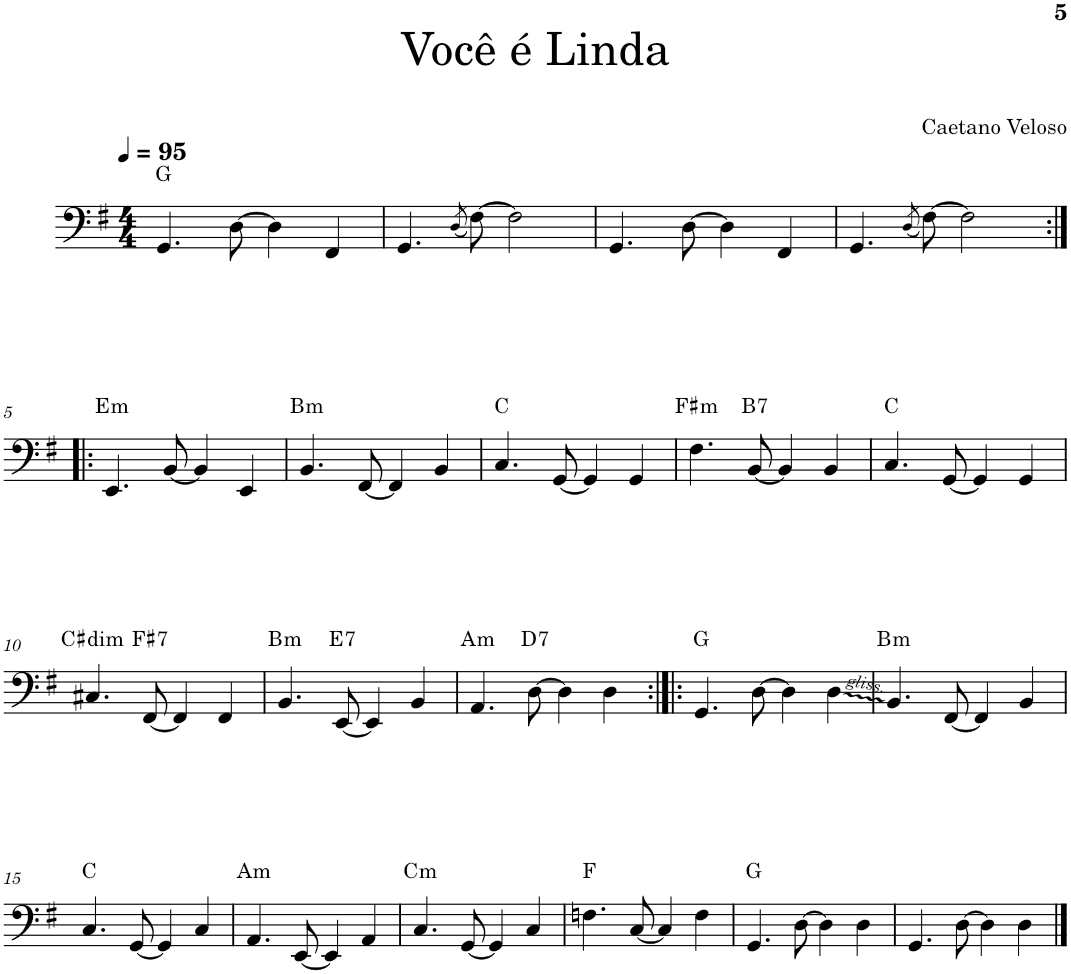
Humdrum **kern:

**kern	**harte
*part1	*part1
*staff1	*
*I"Acoustic Bass	*
*I'Bass	*
!!LO:PB:g=z
*clefF4	*
*Trd7c12	*
*k[f#]	*
*M4/4	*
*MM95	*
=1	=1
4.GG/	G:maj
[8D\	.
4D\]	.
4FF#/	.
=2	=2
4.GG/	.
(8qD/	.
[8F#\)	.
2F#\]	.
=3	=3
4.GG/	.
[8D\	.
4D\]	.
4FF#/	.
=4	=4
4.GG/	.
(8qD/	.
[8F#\)	.
2F#\]	.
!!LO:LB:g=z
=5:|!|:	=5:|!|:
!	!LO:H:kt=m
4.EE/	E:min
[8BB/	.
4BB/]	.
4EE/	.
=6	=6
!	!LO:H:kt=m
4.BB/	B:min
[8FF#/	.
4FF#/]	.
4BB/	.
=7	=7
4.C/	C:maj
[8GG/	.
4GG/]	.
4GG/	.
=8	=8
!	!LO:H:kt=m
4.F#\	F#:min
!	!LO:H:kt=7
[8BB/	B:7
4BB/]	.
4BB/	.
=9	=9
4.C/	C:maj
[8GG/	.
4GG/]	.
4GG/	.
!!LO:LB:g=z
=10	=10
!	!LO:H:kt=dim
4.C#X/	C#:dim
!	!LO:H:kt=7
[8FF#/	F#:7
4FF#/]	.
4FF#/	.
=11	=11
!	!LO:H:kt=m
4.BB/	B:min
!	!LO:H:kt=7
[8EE/	E:7
4EE/]	.
4BB/	.
=12	=12
!	!LO:H:kt=m
4.AA/	A:min
!	!LO:H:kt=7
[8D\	D:7
4D\]	.
4D\	.
=13:|!|:	=13:|!|:
4.GG/	G:maj
[8D\	.
4D\]	.
4D\	.
=14	=14
!	!LO:H:kt=m
4.BB/	B:min
[8FF#/	.
4FF#/]	.
4BB/	.
!!LO:LB:g=z
=15	=15
4.C/	C:maj
[8GG/	.
4GG/]	.
4C/	.
=16	=16
!	!LO:H:kt=m
4.AA/	A:min
[8EE/	.
4EE/]	.
4AA/	.
=17	=17
!	!LO:H:kt=m
4.C/	C:min
[8GG/	.
4GG/]	.
4C/	.
=18	=18
4.Fn\	F:maj
[8C/	.
4C/]	.
4F\	.
=19	=19
4.GG/	G:maj
[8D\	.
4D\]	.
4D\	.
=20	=20
4.GG/	.
[8D\	.
4D\]	.
4D\	.
==	==
*-	*-
